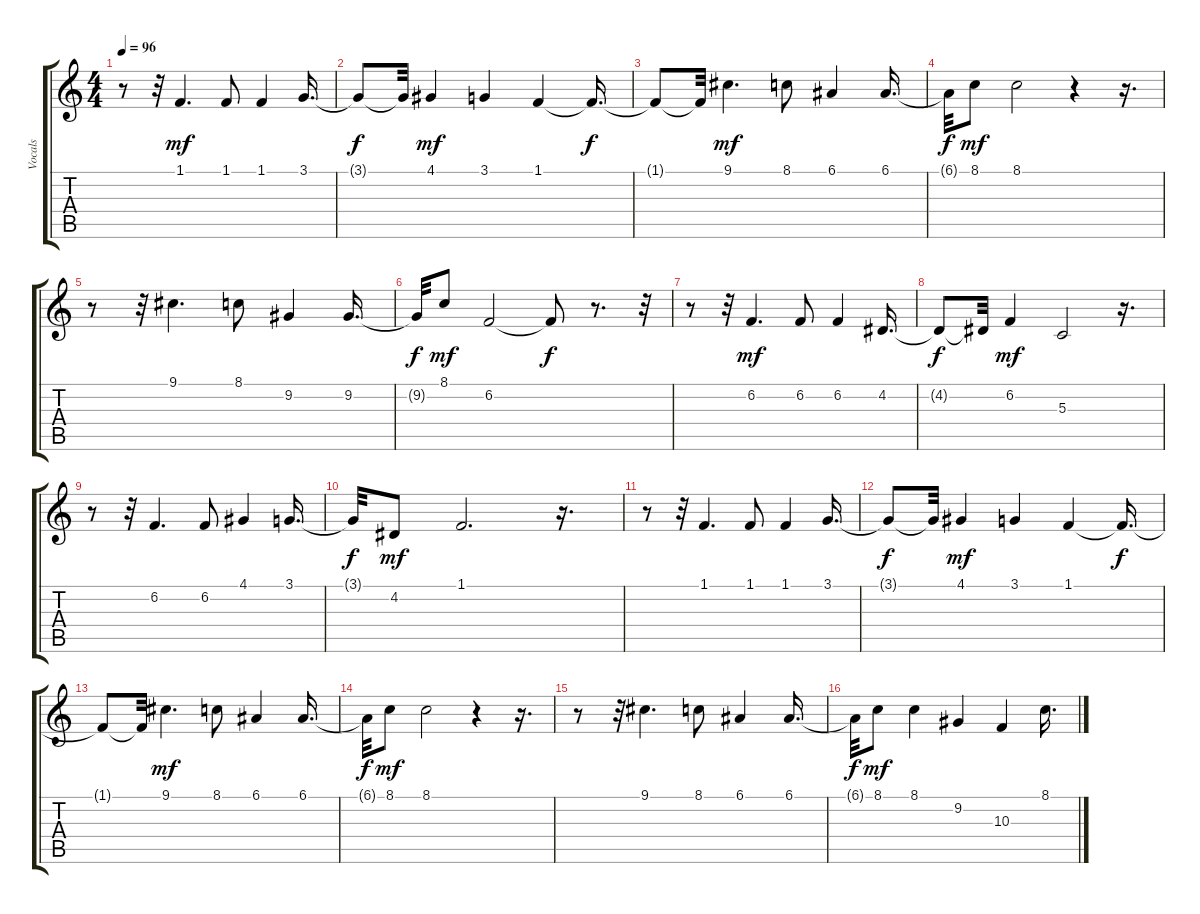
\track ("Vocals" "Vocals") {instrument englishhorn}
\staff {score tabs}
\tuning (E4 B3 G3 D3 A2 E2) {hide}
\ts (4 4)
\tempo 96
\clef g2
\ks c
r.8{dy mf} r.32 1.1.4{d} 1.1.8 1.1.4 3.1.16{d} |
3.1{t}.8{dy f} 3.1{t}.32 4.1.4{dy mf} 3.1.4 1.1.4 1.1{t}.16{d dy f} |
1.1{t}.8 1.1{t}.32 9.1.4{d dy mf} 8.1.8 6.1.4 6.1.16{d} |
6.1{t}.32{dy f} 8.1.8{dy mf} 8.1.2 r.4 r.16{d} |
r.8 r.32 9.1.4{d} 8.1.8 9.2.4 9.2.16{d} |
9.2{t}.32{dy f} 8.1.8{dy mf} 6.2.2 6.2{t}.8{dy f} r.8{d} r.32 |
r.8 r.32 6.2.4{d dy mf} 6.2.8 6.2.4 4.2.16{d} |
4.2{t}.8{dy f} 4.2{t}.32 6.2.4{dy mf} 5.3.2 r.16{d} |
r.8 r.32 6.2.4{d} 6.2.8 4.1.4 3.1.16{d} |
3.1{t}.32{dy f} 4.2.8{dy mf} 1.1.2{d} r.16{d} |
r.8 r.32 1.1.4{d} 1.1.8 1.1.4 3.1.16{d} |
3.1{t}.8{dy f} 3.1{t}.32 4.1.4{dy mf} 3.1.4 1.1.4 1.1{t}.16{d dy f} |
1.1{t}.8 1.1{t}.32 9.1.4{d dy mf} 8.1.8 6.1.4 6.1.16{d} |
6.1{t}.32{dy f} 8.1.8{dy mf} 8.1.2 r.4 r.16{d} |
r.8 r.32 9.1.4{d} 8.1.8 6.1.4 6.1.16{d} |
6.1{t}.32{dy f} 8.1.8{dy mf} 8.1.4 9.2.4 10.3.4 8.1.16{d}
